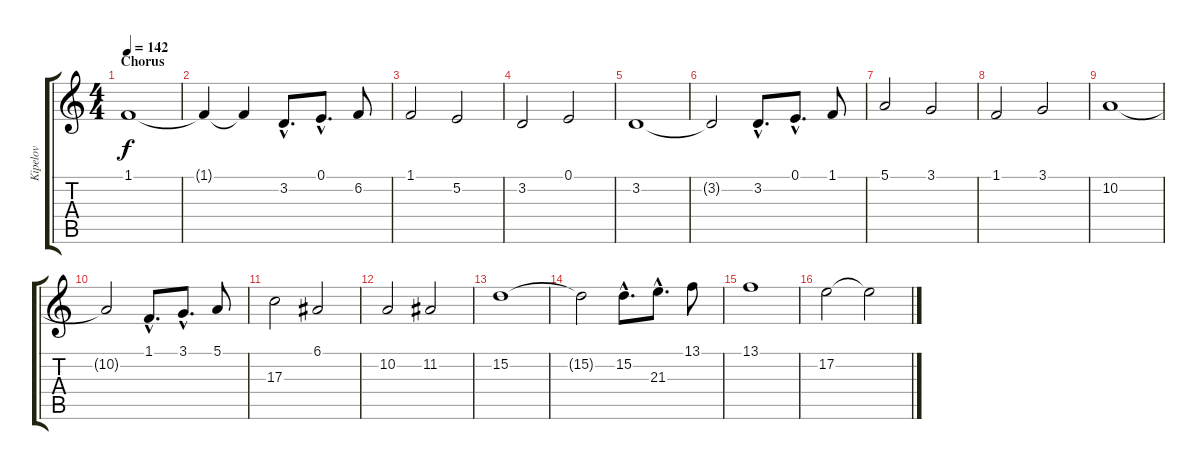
\track ("Kipelov" "Kipelov") {instrument tenorsax}
\staff {score tabs}
\tuning (E4 B3 G3 D3 A2 E2) {hide}
\ts (4 4)
\section ("" "Chorus")
\tempo 142
\clef g2
\ks c
1.1.1{dy f} |
1.1{t}.4 1.1{t}.4 3.2{hac}.8{d} 0.1{hac}.8{d} 6.2.8 |
1.1.2 5.2.2 |
3.2.2 0.1.2 |
3.2.1 |
3.2{t}.2 3.2{hac}.8{d} 0.1{hac}.8{d} 1.1.8 |
5.1.2 3.1.2 |
1.1.2 3.1.2 |
10.2.1 |
10.2{t}.2 1.1{hac}.8{d} 3.1{hac}.8{d} 5.1.8 |
17.3.2 6.1.2 |
10.2.2 11.2.2 |
15.2.1 |
15.2{t}.2 15.2{hac}.8{d} 21.3{hac}.8{d} 13.1.8 |
13.1.1 |
17.2.2 17.2{t}.2
